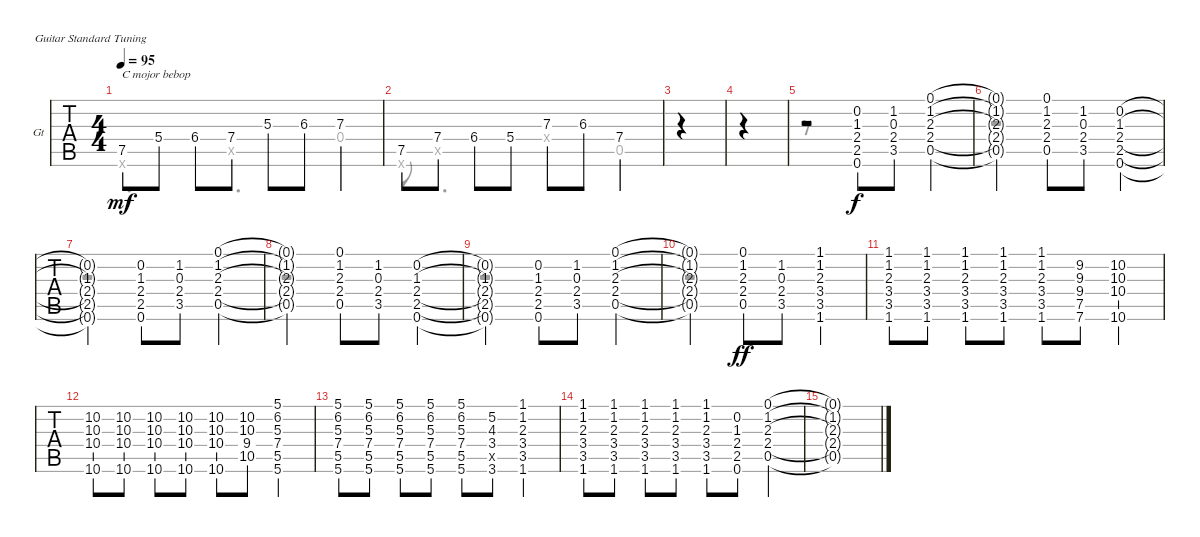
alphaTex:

\defaultSystemsLayout 4
\bracketExtendMode groupsimilarinstruments
\firstSystemTrackNameOrientation horizontal
\otherSystemsTrackNameOrientation horizontal
\track ("Guitar" "Gt") {instrument acousticguitarsteel}
\staff {tabs}
\tuning (E4 B3 G3 D3 A2 E2)
\voice
\ts (4 4)
\tempo 95
\clef g2
\ks c
7.5.8{txt "C mojor bebop" dy mf instrument acousticguitarsteel} 5.4.8 6.4.8 7.4.8 5.3.8 6.3.8 7.3.4 |
7.5.8 7.4.8 6.4.8 5.4.8 7.3.8 6.3.8 7.4.4 |
|
|
r.2 (2.5 0.6 2.4 1.3 0.2).8{dy f} (3.5 2.4 0.3 1.2).8 (2.4 0.5 2.3 1.2 0.1).4 |
(2.4{t} 0.5{t} 2.3{t} 1.2{t} 0.1{t}).2 (2.4 0.5 2.3 1.2 0.1).8 (3.5 2.4 0.3 1.2).8 (2.5 0.6 2.4 1.3 0.2).4 |
(2.5{t} 0.6{t} 2.4{t} 1.3{t} 0.2{t}).2 (2.5 0.6 2.4 1.3 0.2).8 (3.5 2.4 0.3 1.2).8 (2.4 0.5 2.3 1.2 0.1).4 |
(2.4{t} 0.5{t} 2.3{t} 1.2{t} 0.1{t}).2 (2.4 0.5 2.3 1.2 0.1).8 (3.5 2.4 0.3 1.2).8 (2.5 0.6 2.4 1.3 0.2).4 |
(2.5{t} 0.6{t} 2.4{t} 1.3{t} 0.2{t}).2 (2.5 0.6 2.4 1.3 0.2).8 (3.5 2.4 0.3 1.2).8 (2.4 0.5 2.3 1.2 0.1).4 |
(2.4{t} 0.5{t} 2.3{t} 1.2{t} 0.1{t}).2 (2.4 0.5 2.3 1.2 0.1).8{dy ff} (3.5 2.4 0.3 1.2).8 (3.5 1.6 3.4 2.3 1.2 1.1).4 |
(3.5 1.6 3.4 2.3 1.2 1.1).8 (3.5 1.6 3.4 2.3 1.2 1.1).8 (3.5 1.6 3.4 2.3 1.2 1.1).8 (3.5 1.6 3.4 2.3 1.2 1.1).8 (3.5 1.6 3.4 2.3 1.2 1.1).8 (7.6 7.5 9.4 9.3 9.2).8 (10.6 10.4 10.3 10.2).4 |
(10.6 10.4 10.3 10.2).8 (10.6 10.4 10.3 10.2).8 (10.6 10.4 10.3 10.2).8 (10.6 10.4 10.3 10.2).8 (10.6 10.4 10.3 10.2).8 (10.5 9.4 10.3 10.2).8 (5.6 5.5 7.4 5.3 6.2 5.1).4 |
(5.6 5.5 7.4 5.3 6.2 5.1).8 (5.6 5.5 7.4 5.3 6.2 5.1).8 (5.6 5.5 7.4 5.3 6.2 5.1).8 (5.6 5.5 7.4 5.3 6.2 5.1).8 (5.6 5.5 7.4 5.3 6.2 5.1).8 (3.6 0.5{x} 3.4 4.3 5.2).8 (3.5 1.6 3.4 2.3 1.2 1.1).4 |
(3.5 1.6 3.4 2.3 1.2 1.1).8 (3.5 1.6 3.4 2.3 1.2 1.1).8 (3.5 1.6 3.4 2.3 1.2 1.1).8 (3.5 1.6 3.4 2.3 1.2 1.1).8 (3.5 1.6 3.4 2.3 1.2 1.1).8 (2.5 0.6 2.4 1.3 0.2).8 (2.4 0.5 2.3 1.2 0.1).4 |
(2.4{t} 0.5{t} 2.3{t} 1.2{t} 0.1{t}).1 |
\voice
\clef g2
\ottava regular
\simile none
\ks c
0.6{x}.4{d dy mf} 0.5{x}.4{d} 0.4.4 |
0.6{x}.8 0.5{x}.4{d} 0.4{x}.4 0.5.4 |
|
|
r.8 |
r.2 |
r.2 |
r.2 |
r.2 |
r.2 |
|
|
|
|
|
